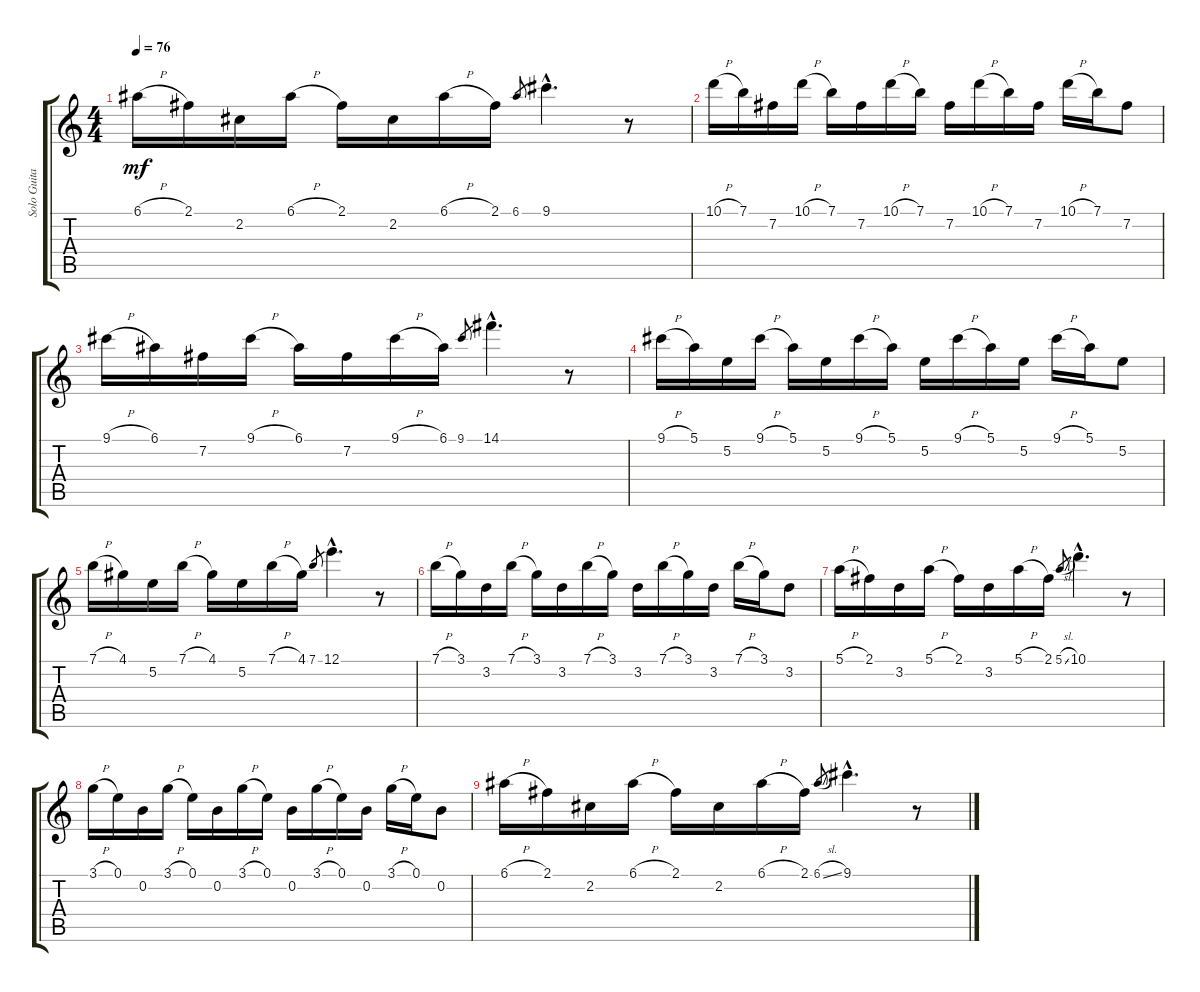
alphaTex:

\track ("Solo Guitar 2" "Solo Guita") {instrument overdrivenguitar}
\staff {score tabs}
\tuning (E4 B3 G3 D3 A2 E2) {hide}
\ts (4 4)
\tempo 76
\clef g2
\ks c
6.1{h}.16{dy mf} 2.1.16 2.2.16 6.1{h}.16 2.1.16 2.2.16 6.1{h}.16 2.1.16 6.1.8{gr} 9.1{hac}.4{d} r.8 |
10.1{h}.16{volume 12} 7.1.16 7.2.16 10.1{h}.16 7.1.16 7.2.16 10.1{h}.16 7.1.16 7.2.16 10.1{h}.16 7.1.16 7.2.16 10.1{h}.16 7.1.16 7.2.8 |
9.1{h}.16 6.1.16 7.2.16 9.1{h}.16 6.1.16 7.2.16 9.1{h}.16 6.1.16 9.1.8{gr} 14.1{hac}.4{d} r.8 |
9.1{h}.16{volume 8} 5.1.16 5.2.16 9.1{h}.16 5.1.16 5.2.16 9.1{h}.16 5.1.16 5.2.16 9.1{h}.16 5.1.16 5.2.16 9.1{h}.16 5.1.16 5.2.8 |
7.1{h}.16 4.1.16 5.2.16 7.1{h}.16 4.1.16 5.2.16 7.1{h}.16 4.1.16 7.1.8{gr} 12.1{hac}.4{d} r.8 |
7.1{h}.16{volume 4} 3.1.16 3.2.16 7.1{h}.16 3.1.16 3.2.16 7.1{h}.16 3.1.16 3.2.16 7.1{h}.16 3.1.16 3.2.16 7.1{h}.16 3.1.16 3.2.8 |
5.1{h}.16 2.1.16 3.2.16 5.1{h}.16 2.1.16 3.2.16 5.1{h}.16 2.1.16 5.1{sl}.8{gr} 10.1{hac}.4{d} r.8 |
3.1{h}.16{volume 0} 0.1.16 0.2.16 3.1{h}.16 0.1.16 0.2.16 3.1{h}.16 0.1.16 0.2.16 3.1{h}.16 0.1.16 0.2.16 3.1{h}.16 0.1.16 0.2.8 |
6.1{h}.16 2.1.16 2.2.16 6.1{h}.16 2.1.16 2.2.16 6.1{h}.16 2.1.16 6.1{sl}.8{gr} 9.1{hac}.4{d} r.8
